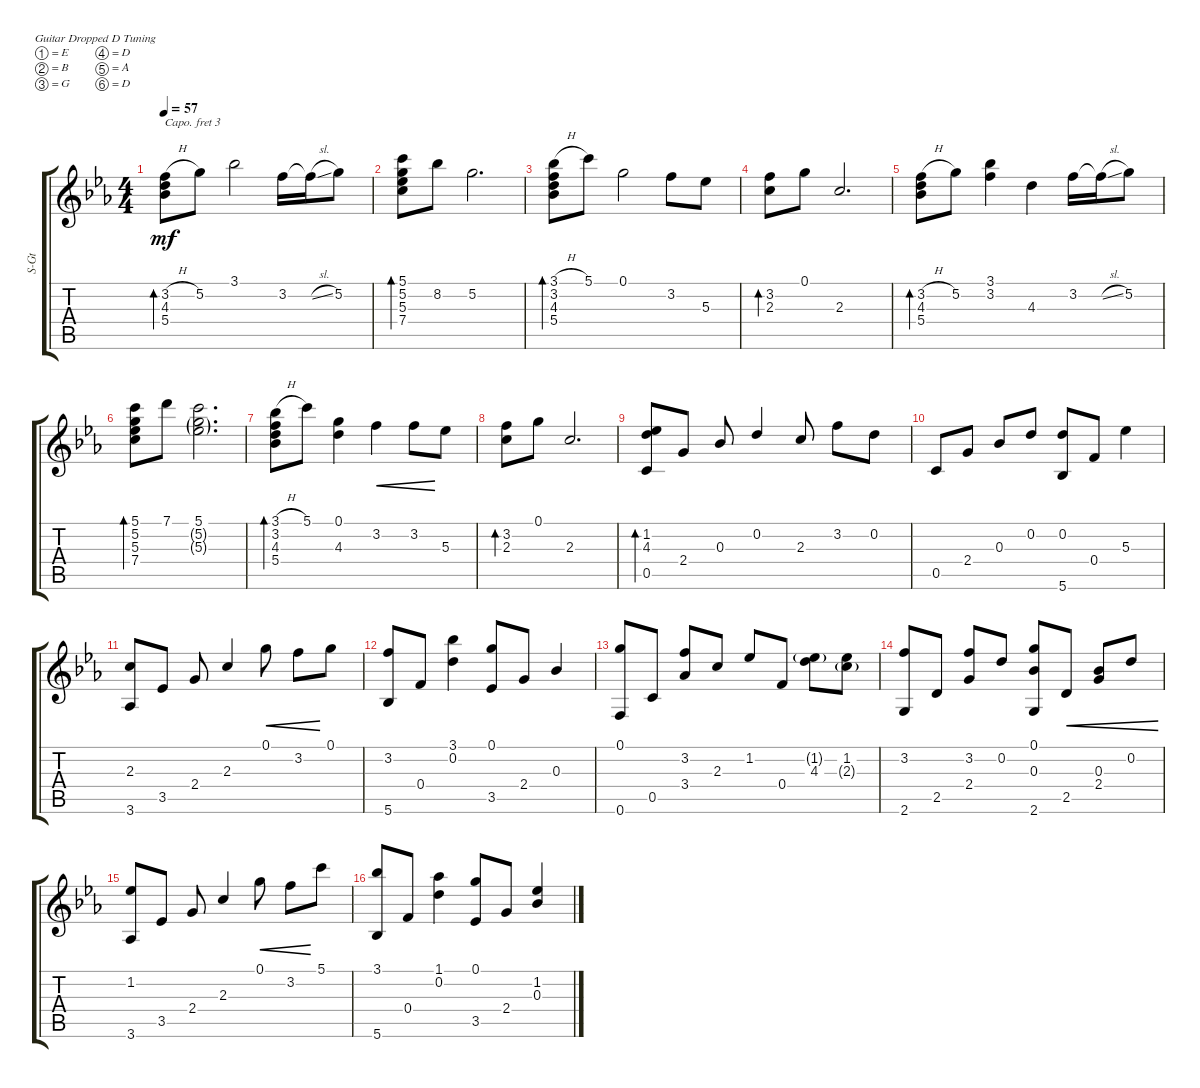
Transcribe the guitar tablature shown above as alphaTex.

\defaultSystemsLayout 4
\bracketExtendMode groupsimilarinstruments
\otherSystemsTrackNameOrientation horizontal
\track ("Steel Guitar" "S-Gt") {instrument acousticguitarsteel}
\staff {score tabs}
\capo 3
\tuning (E4 B3 G3 D3 A2 D2)
\ts (4 4)
\tempo 57
\clef g2
\ks eb
(5.4{acc forcenatural} 4.3{acc forcenatural} 3.2{h acc forcenatural}).8{bd 95 dy mf instrument acousticguitarsteel beam Down} 5.2{acc forcenatural}.8{beam Down} 3.1{acc forcenatural}.2{beam Down} 3.2{acc forcenatural}.16{beam Down} 3.2{sl t acc forcenatural}.16{beam Down} 5.2{acc forcenatural}.8{beam Down} |
(7.4{acc forcenatural} 5.3{acc forcenatural} 5.2{acc forcenatural} 5.1{acc forcenatural}).8{bd 94 beam Down} 8.2{acc forcenatural}.8{beam Down} 5.2{acc forcenatural}.2{d beam Down} |
(5.4{acc forcenatural} 4.3{acc forcenatural} 3.2{acc forcenatural} 3.1{h acc forcenatural}).8{bd 95 beam Down} 5.1{acc forcenatural}.8{beam Down} 0.1{acc forcenatural}.2{beam Down} 3.2{acc forcenatural}.8{beam Down} 5.3{acc forcenatural}.8{beam Down} |
(2.3{acc forcenatural} 3.2{acc forcenatural}).8{bd 114 beam Down} 0.1{acc forcenatural}.8{beam Down} 2.3{acc forcenatural}.2{d beam Up} |
(5.4{acc forcenatural} 4.3{acc forcenatural} 3.2{h acc forcenatural}).8{bd 95 beam Down} 5.2{acc forcenatural}.8{beam Down} (3.1{acc forcenatural} 3.2{acc forcenatural}).4{beam Down} 4.3{acc forcenatural}.4{beam Down} 3.2{acc forcenatural}.16{beam Down} 3.2{sl t acc forcenatural}.16{beam Down} 5.2{acc forcenatural}.8{beam Down} |
(7.4{acc forcenatural} 5.3{acc forcenatural} 5.2{acc forcenatural} 5.1{acc forcenatural}).8{bd 94 beam Down} 7.1{acc forcenatural}.8{beam Down} (5.2{g acc forcenatural} 5.3{g acc forcenatural} 5.1{acc forcenatural}).2{d beam Down} |
(5.4{acc forcenatural} 4.3{acc forcenatural} 3.2{acc forcenatural} 3.1{h acc forcenatural}).8{bd 95 beam Down} 5.1{acc forcenatural}.8{beam Down} (0.1{acc forcenatural} 4.3{acc forcenatural}).4{beam Down} 3.2{acc forcenatural}.4{cre beam Down} 3.2{acc forcenatural}.8{cre beam Down} 5.3{acc forcenatural}.8{beam Down} |
(2.3{acc forcenatural} 3.2{acc forcenatural}).8{bd 114 beam Down} 0.1{acc forcenatural}.8{beam Down} 2.3{acc forcenatural}.2{d beam Up} |
(0.5{acc forcenatural} 4.3{acc forcenatural} 1.2{acc forcenatural}).8{bd 114 beam Up} 2.4{acc forcenatural}.8{beam Up} 0.3{acc forcenatural}.8{beam Up} 0.2{acc forcenatural}.4{beam Up} 2.3{acc forcenatural}.8{beam Up} 3.2{acc forcenatural}.8{beam Down} 0.2{acc forcenatural}.8{beam Down} |
0.5{acc forcenatural}.8{beam Up} 2.4{acc forcenatural}.8{beam Up} 0.3{acc forcenatural}.8{beam Up} 0.2{acc forcenatural}.8{beam Up} (5.6{acc forcenatural} 0.2{acc forcenatural}).8{beam Up} 0.4{acc forcenatural}.8{beam Up} 5.3{acc forcenatural}.4{beam Down} |
(3.6{acc forcenatural} 2.3{acc forcenatural}).8{beam Up} 3.5{acc forcenatural}.8{beam Up} 2.4{acc forcenatural}.8{beam Up} 2.3{acc forcenatural}.4{beam Up} 0.1{acc forcenatural}.8{cre beam Down} 3.2{acc forcenatural}.8{cre beam Down} 0.1{acc forcenatural}.8{beam Down} |
(5.6{acc forcenatural} 3.2{acc forcenatural}).8{beam Up} 0.4{acc forcenatural}.8{beam Up} (3.1{acc forcenatural} 0.2{acc forcenatural}).4{beam Down} (3.5{acc forcenatural} 0.1{acc forcenatural}).8{beam Up} 2.4{acc forcenatural}.8{beam Up} 0.3{acc forcenatural}.4{beam Up} |
(0.6{acc forcenatural} 0.1{acc forcenatural}).8{beam Up} 0.5{acc forcenatural}.8{beam Up} (3.4{acc forcenatural} 3.2{acc forcenatural}).8{beam Up} 2.3{acc forcenatural}.8{beam Up} 1.2{acc forcenatural}.8{beam Up} 0.4{acc forcenatural}.8{beam Up} (1.2{g acc forcenatural} 4.3{acc forcenatural}).8{beam Down} (1.2{acc forcenatural} 2.3{g acc forcenatural}).8{beam Down} |
(2.6{acc forcenatural} 3.2{acc forcenatural}).8{beam Up} 2.5{acc forcenatural}.8{beam Up} (3.2{acc forcenatural} 2.4{acc forcenatural}).8{beam Up} 0.2{acc forcenatural}.8{beam Up} (2.6{acc forcenatural} 0.3{acc forcenatural} 0.1{acc forcenatural}).8{beam Up} 2.5{acc forcenatural}.8{cre beam Up} (0.3{acc forcenatural} 2.4{acc forcenatural}).8{cre beam Up} 0.2{acc forcenatural}.8{cre beam Up} |
(1.2{acc forcenatural} 3.6{acc forcenatural}).8{beam Up} 3.5{acc forcenatural}.8{beam Up} 2.4{acc forcenatural}.8{beam Up} 2.3{acc forcenatural}.4{beam Up} 0.1{acc forcenatural}.8{cre beam Down} 3.2{acc forcenatural}.8{cre beam Down} 5.1{acc forcenatural}.8{beam Down} |
(3.1{acc forcenatural} 5.6{acc forcenatural}).8{beam Up} 0.4{acc forcenatural}.8{beam Up} (0.2{acc forcenatural} 1.1{acc forcenatural}).4{beam Down} (3.5{acc forcenatural} 0.1{acc forcenatural}).8{beam Up} 2.4{acc forcenatural}.8{beam Up} (0.3{acc forcenatural} 1.2{acc forcenatural}).4{beam Up}
